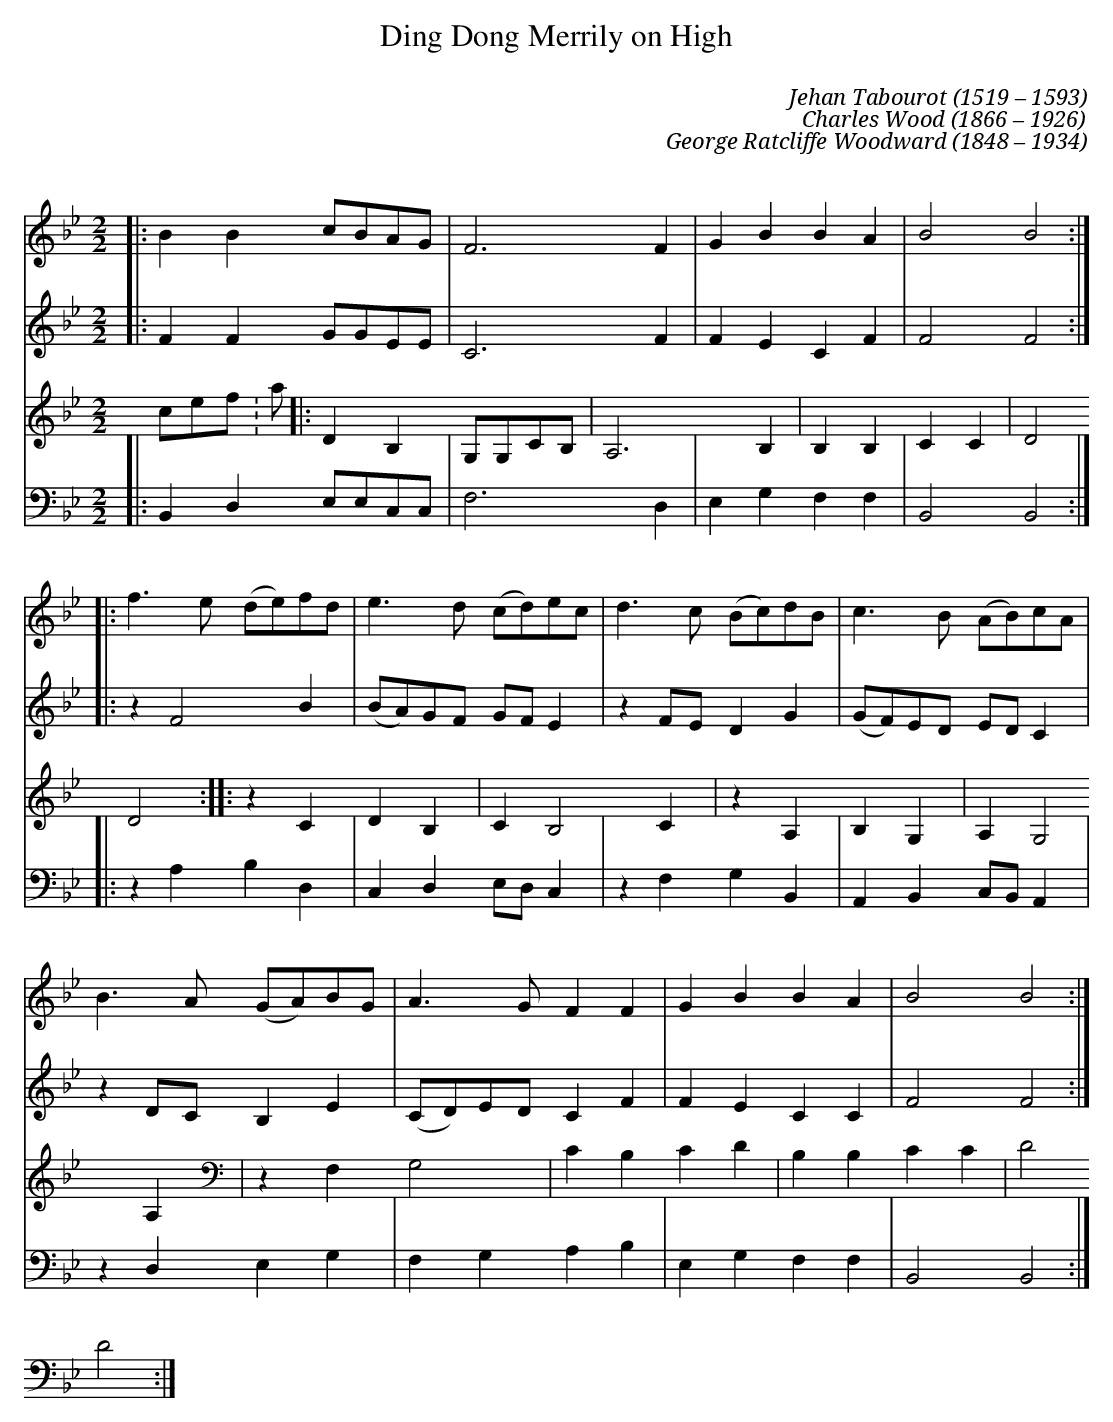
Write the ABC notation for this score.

X:1
C:
T:Ding Dong Merrily on High
C:Jehan Tabourot (1519 – 1593)
C:Charles Wood (1866 – 1926)
C:George Ratcliffe Woodward (1848 – 1934)
C:
M:2/2
L:1/8
K:Bbmaj
V:1
|: B2B2 cBAG | F6F2 | G2B2 B2A2 | B4 B4 :|
|: f2>e2 (de)fd | e2>d2 (cd)ec | d2>c2 (Bc)dB | c2>B2 (AB)cA |
B2>A2 (GA)BG | A2>G2 F2F2 | G2B2 B2A2 | B4 B4 :|
V:2
|: F2F2 GGEE | C6F2 | F2E2 C2F2 | F4F4 :|
|: z2F4B2 | (BA)GF GFE2 | z2FE D2G2 | (GF)ED EDC2 |
z2DC B,2E2 | (CD)ED C2F2 | F2E2 C2C2 | F4 F4 :|
V:3
clef: soprano |: D2B,2 G,G,CB, | A,6B,2  | B,2B,2 C2C2 | D4D4 :| |: z2C2 D2B,2 | C2B,4C2 | z2A,2 B,2G,2 | A,2G,4A,2 | z2F,2 G,4 | C2B,2 C2D2 | B,2B,2 C2C2 | D4 D4 :|
V:4
|: B,,2D,2 E,E,C,C, | F,6D,2 | E,2G,2 F,2F,2 | B,,4B,,4 :|
|: z2A,2 B,2D,2 | C,2D,2 E,D,C,2 | z2F,2 G,2B,,2 | A,,2B,,2 C,B,,A,,2 |
z2D,2 E,2G,2 | F,2G,2 A,2B,2 | E,2G,2 F,2F,2 | B,,4 B,,4 :|
